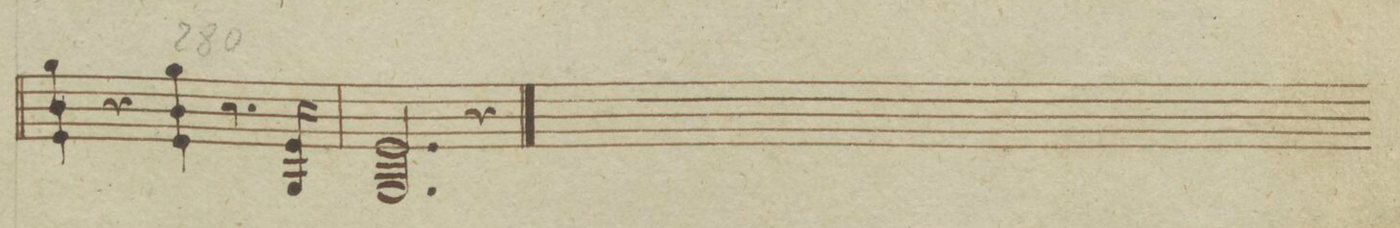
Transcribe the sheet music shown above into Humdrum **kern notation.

**kern	**dynam
*I"Violino Secondo.	*
*clefG2	*
*k[b-e-a-]	*
*met(c)	*
*M4/4	*
4e-\ 4b- 4gg	.
4r	.
4e-\ 4b- 4gg	.
8.r	.
16G/ 16e-	.
=277	=277
2.G/ 2.e-	.
4r	.
==	==
*-	*-
